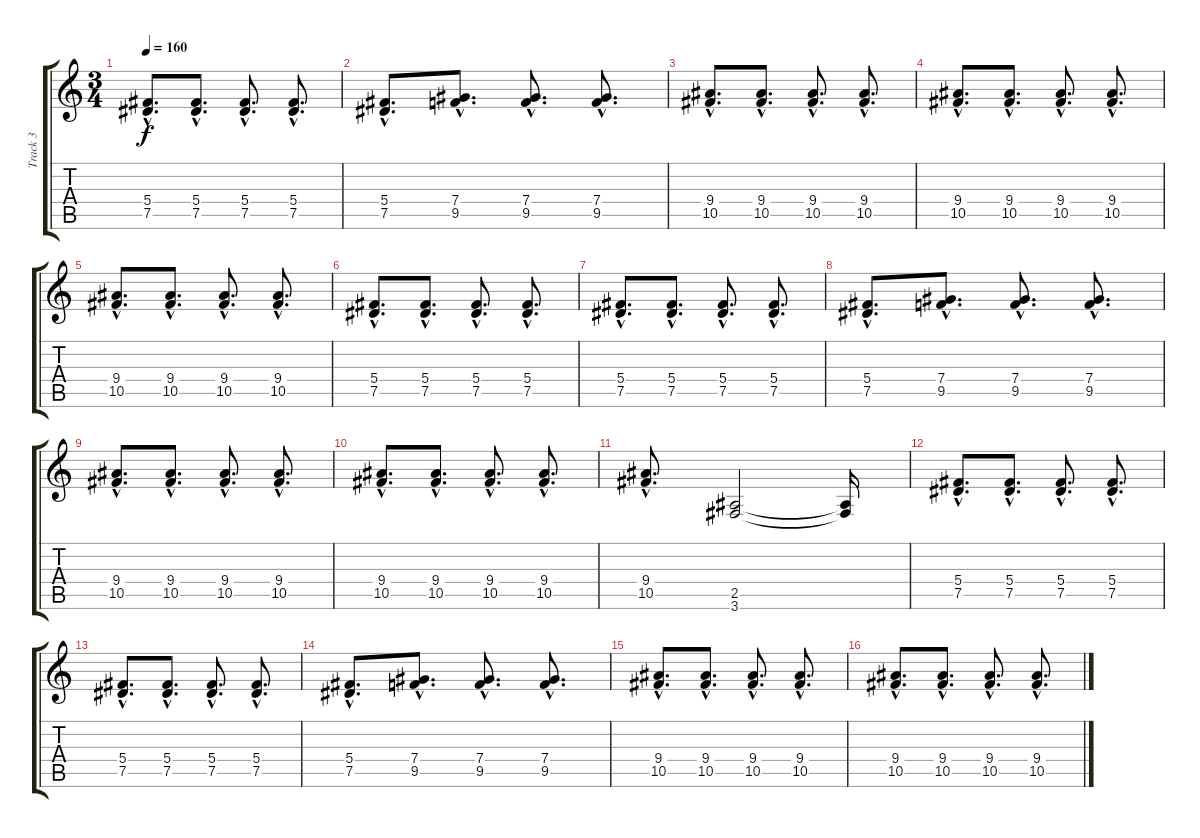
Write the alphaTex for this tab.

\track ("Track 3" "Track 3") {instrument overdrivenguitar}
\staff {score tabs}
\tuning (Eb4 Bb3 Gb3 Db3 Ab2 Eb2) {hide}
\ts (3 4)
\tempo 160
\clef g2
\ks c
(5.4{hac} 7.5{hac}).8{d dy f} (5.4{hac} 7.5{hac}).8{d} (5.4{hac} 7.5{hac}).8{d} (5.4{hac} 7.5{hac}).8{d} |
(5.4{hac} 7.5{hac}).8{d} (7.4{hac} 9.5{hac}).8{d} (7.4{hac} 9.5{hac}).8{d} (7.4{hac} 9.5{hac}).8{d} |
(9.4{hac} 10.5{hac}).8{d} (9.4{hac} 10.5{hac}).8{d} (9.4{hac} 10.5{hac}).8{d} (9.4{hac} 10.5{hac}).8{d} |
(9.4{hac} 10.5{hac}).8{d} (9.4{hac} 10.5{hac}).8{d} (9.4{hac} 10.5{hac}).8{d} (9.4{hac} 10.5{hac}).8{d} |
(9.4{hac} 10.5{hac}).8{d} (9.4{hac} 10.5{hac}).8{d} (9.4{hac} 10.5{hac}).8{d} (9.4{hac} 10.5{hac}).8{d} |
(5.4{hac} 7.5{hac}).8{d} (5.4{hac} 7.5{hac}).8{d} (5.4{hac} 7.5{hac}).8{d} (5.4{hac} 7.5{hac}).8{d} |
(5.4{hac} 7.5{hac}).8{d} (5.4{hac} 7.5{hac}).8{d} (5.4{hac} 7.5{hac}).8{d} (5.4{hac} 7.5{hac}).8{d} |
(5.4{hac} 7.5{hac}).8{d} (7.4{hac} 9.5{hac}).8{d} (7.4{hac} 9.5{hac}).8{d} (7.4{hac} 9.5{hac}).8{d} |
(9.4{hac} 10.5{hac}).8{d} (9.4{hac} 10.5{hac}).8{d} (9.4{hac} 10.5{hac}).8{d} (9.4{hac} 10.5{hac}).8{d} |
(9.4{hac} 10.5{hac}).8{d} (9.4{hac} 10.5{hac}).8{d} (9.4{hac} 10.5{hac}).8{d} (9.4{hac} 10.5{hac}).8{d} |
(9.4{hac} 10.5{hac}).8{d} (2.5 3.6).2 (2.5{t} 3.6{t}).16 |
(5.4{hac} 7.5{hac}).8{d} (5.4{hac} 7.5{hac}).8{d} (5.4{hac} 7.5{hac}).8{d} (5.4{hac} 7.5{hac}).8{d} |
(5.4{hac} 7.5{hac}).8{d} (5.4{hac} 7.5{hac}).8{d} (5.4{hac} 7.5{hac}).8{d} (5.4{hac} 7.5{hac}).8{d} |
(5.4{hac} 7.5{hac}).8{d} (7.4{hac} 9.5{hac}).8{d} (7.4{hac} 9.5{hac}).8{d} (7.4{hac} 9.5{hac}).8{d} |
(9.4{hac} 10.5{hac}).8{d} (9.4{hac} 10.5{hac}).8{d} (9.4{hac} 10.5{hac}).8{d} (9.4{hac} 10.5{hac}).8{d} |
(9.4{hac} 10.5{hac}).8{d} (9.4{hac} 10.5{hac}).8{d} (9.4{hac} 10.5{hac}).8{d} (9.4{hac} 10.5{hac}).8{d}
